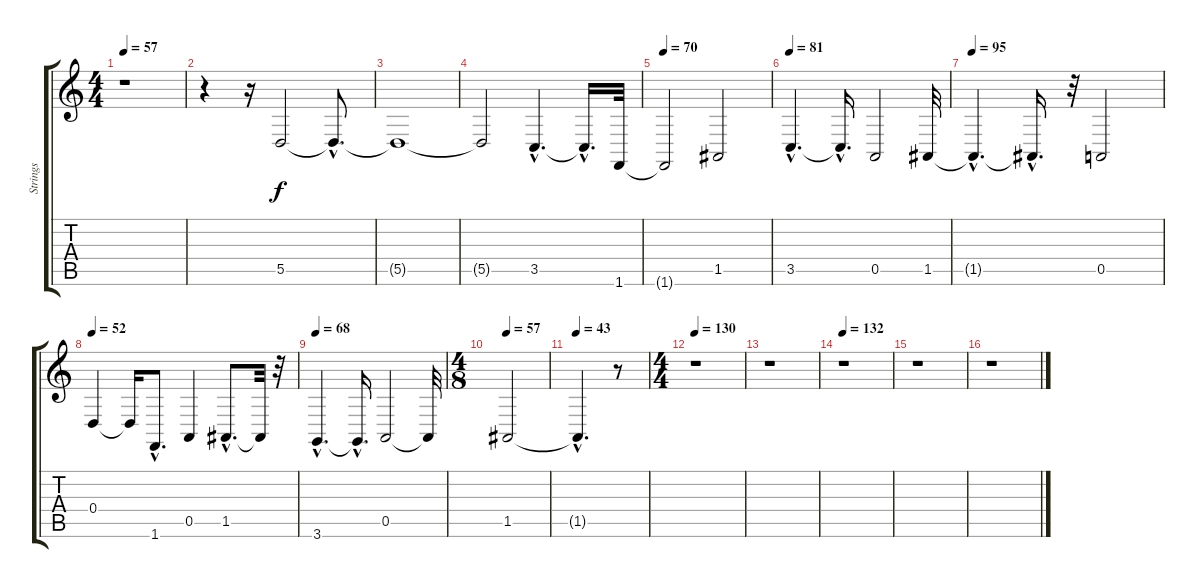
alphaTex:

\track ("Strings" "Strings") {instrument tremolostrings}
\staff {score tabs}
\tuning (E4 B3 G3 D3 A2 E2) {hide}
\ts (4 4)
\tempo 57
\clef g2
\ks c
r.1{dy f instrument tremolostrings} |
r.4 r.16 5.5.2 5.5{hac t}.8{d} |
5.5{t}.1 |
5.5{t}.2 3.5{hac}.4{d} 3.5{hac t}.16{d} 1.6.32 |
\tempo 70
1.6{t}.2 1.5.2 |
\tempo 81
3.5{hac}.4{d} 3.5{hac t}.16{d} 0.5.2 1.5.32 |
\tempo 95
1.5{hac t}.4{d} 1.5{hac t}.16{d} r.32 0.5.2 |
\tempo 52
0.4.4 0.4{t}.16 1.6{hac}.8{d} 0.5.4 1.5{hac}.8{d} 1.5{t}.32 r.32 |
\tempo 68
3.6{hac}.4{d} 3.6{hac t}.16{d} 0.5.2 0.5{t}.32 |
\ts (4 8)
\tempo 57
1.5.2 |
\tempo 43
1.5{hac t}.4{d} r.8 |
\ts (4 4)
\tempo 130
r.1 |
r.1 |
\tempo 132
r.1 |
r.1 |
r.1
